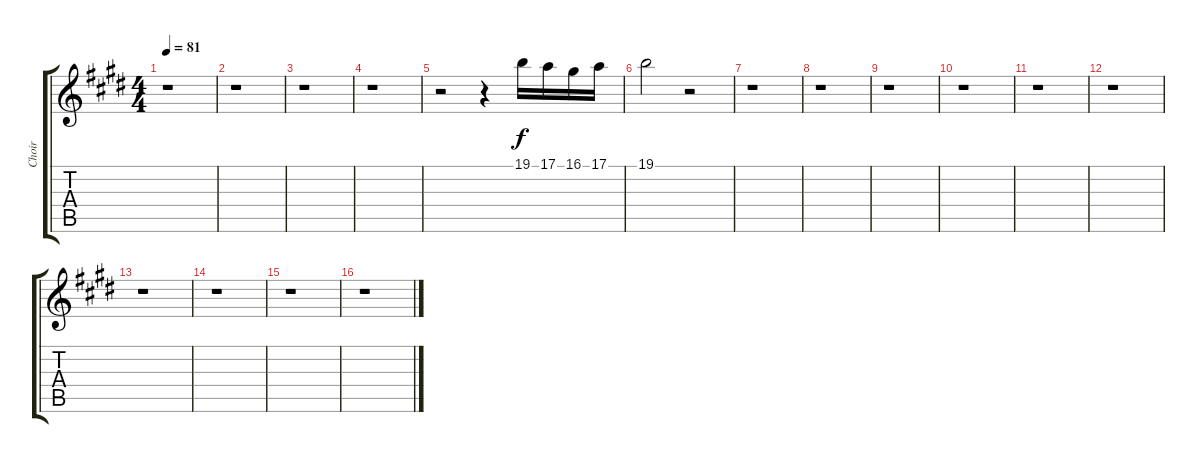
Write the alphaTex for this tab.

\track ("Choir" "Choir") {instrument flute}
\staff {score tabs}
\tuning (E4 B3 G3 D3 A2 E2) {hide}
\ts (4 4)
\tempo 81
\clef g2
\ks c#minor
r.1{dy f} |
r.1 |
r.1 |
\ks e
r.1 |
\ks c#minor
r.2 r.4 19.1.16 17.1.16 16.1.16 17.1.16 |
19.1.2 r.2 |
r.1 |
\ks e
r.1 |
\ks c#minor
r.1 |
r.1 |
r.1 |
\ks e
r.1 |
\ks c#minor
r.1 |
r.1 |
r.1 |
\ks e
r.1
